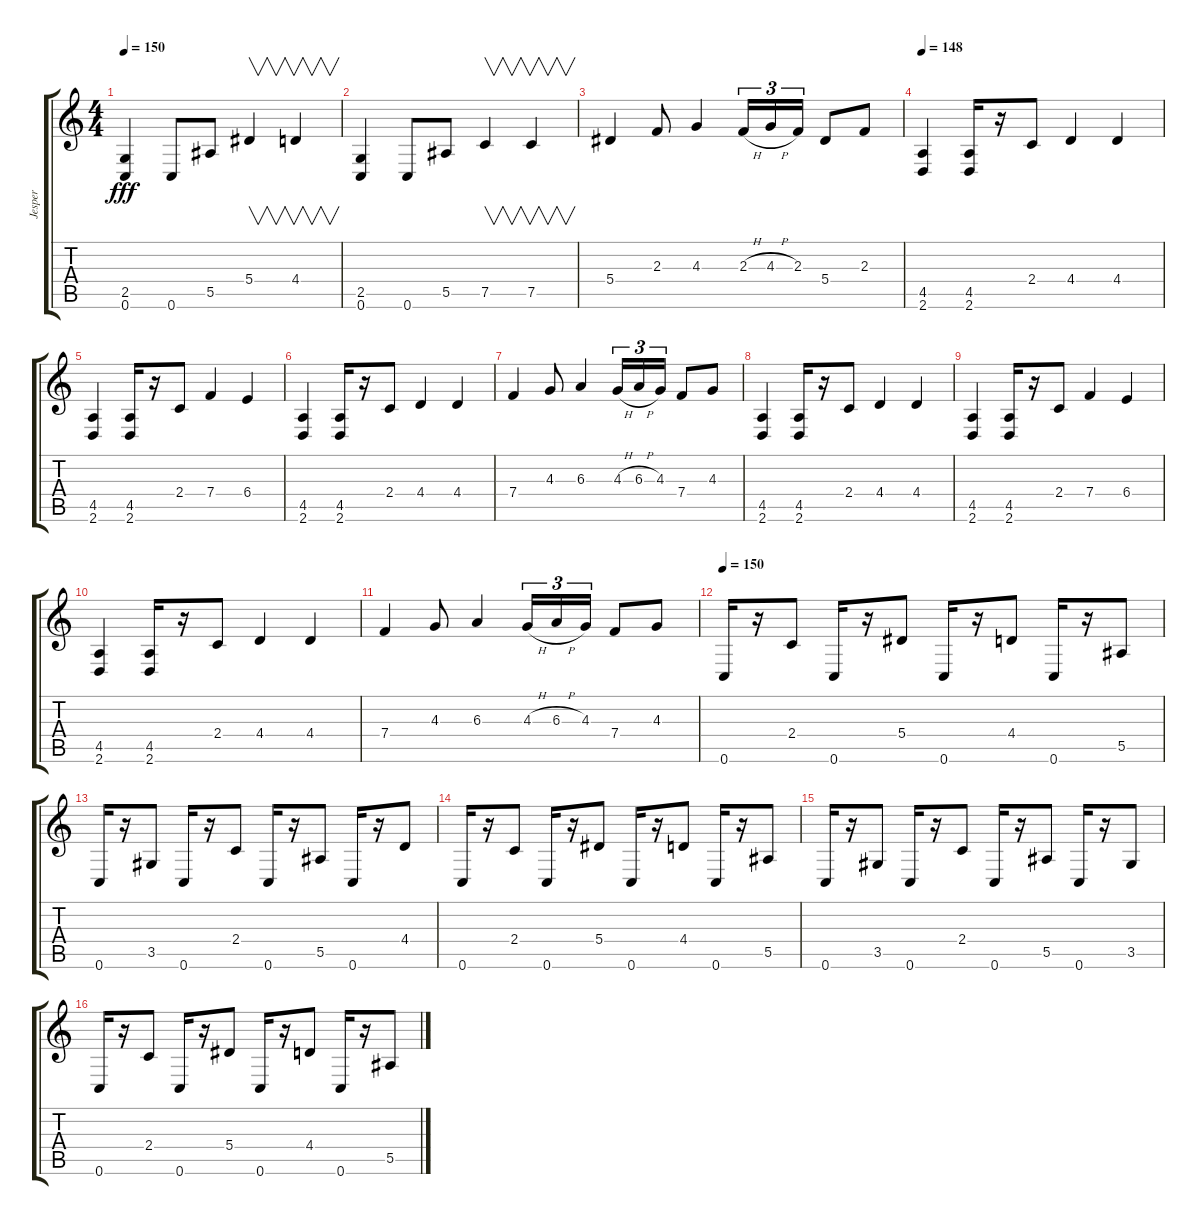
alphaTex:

\track ("Jesper" "Jesper") {instrument overdrivenguitar}
\staff {score tabs}
\tuning (C4 G3 Eb3 Bb2 F2 C2) {hide}
\ts (4 4)
\tempo 150
\clef g2
\ks c
(2.5 0.6).4{dy fff} 0.6.8 5.5.8 5.4.4{v} 4.4.4{v} |
(2.5 0.6).4 0.6.8 5.5.8 7.5.4{v} 7.5.4{v} |
5.4.4 2.3.8 4.3.4 2.3{h}.16{tu (3 2)} 4.3{h}.16{tu (3 2)} 2.3.16{tu (3 2)} 5.4.8 2.3.8 |
\tempo 148
(4.5 2.6).4 (4.5 2.6).16 r.16 2.4.8 4.4.4 4.4.4 |
(4.5 2.6).4 (4.5 2.6).16 r.16 2.4.8 7.4.4 6.4.4 |
(4.5 2.6).4 (4.5 2.6).16 r.16 2.4.8 4.4.4 4.4.4 |
7.4.4 4.3.8 6.3.4 4.3{h}.16{tu (3 2)} 6.3{h}.16{tu (3 2)} 4.3.16{tu (3 2)} 7.4.8 4.3.8 |
(4.5 2.6).4 (4.5 2.6).16 r.16 2.4.8 4.4.4 4.4.4 |
(4.5 2.6).4 (4.5 2.6).16 r.16 2.4.8 7.4.4 6.4.4 |
(4.5 2.6).4 (4.5 2.6).16 r.16 2.4.8 4.4.4 4.4.4 |
7.4.4 4.3.8 6.3.4 4.3{h}.16{tu (3 2)} 6.3{h}.16{tu (3 2)} 4.3.16{tu (3 2)} 7.4.8 4.3.8 |
\tempo 150
0.6.16 r.16 2.4.8 0.6.16 r.16 5.4.8 0.6.16 r.16 4.4.8 0.6.16 r.16 5.5.8 |
0.6.16 r.16 3.5.8 0.6.16 r.16 2.4.8 0.6.16 r.16 5.5.8 0.6.16 r.16 4.4.8 |
0.6.16 r.16 2.4.8 0.6.16 r.16 5.4.8 0.6.16 r.16 4.4.8 0.6.16 r.16 5.5.8 |
0.6.16 r.16 3.5.8 0.6.16 r.16 2.4.8 0.6.16 r.16 5.5.8 0.6.16 r.16 3.5.8 |
0.6.16 r.16 2.4.8 0.6.16 r.16 5.4.8 0.6.16 r.16 4.4.8 0.6.16 r.16 5.5.8
